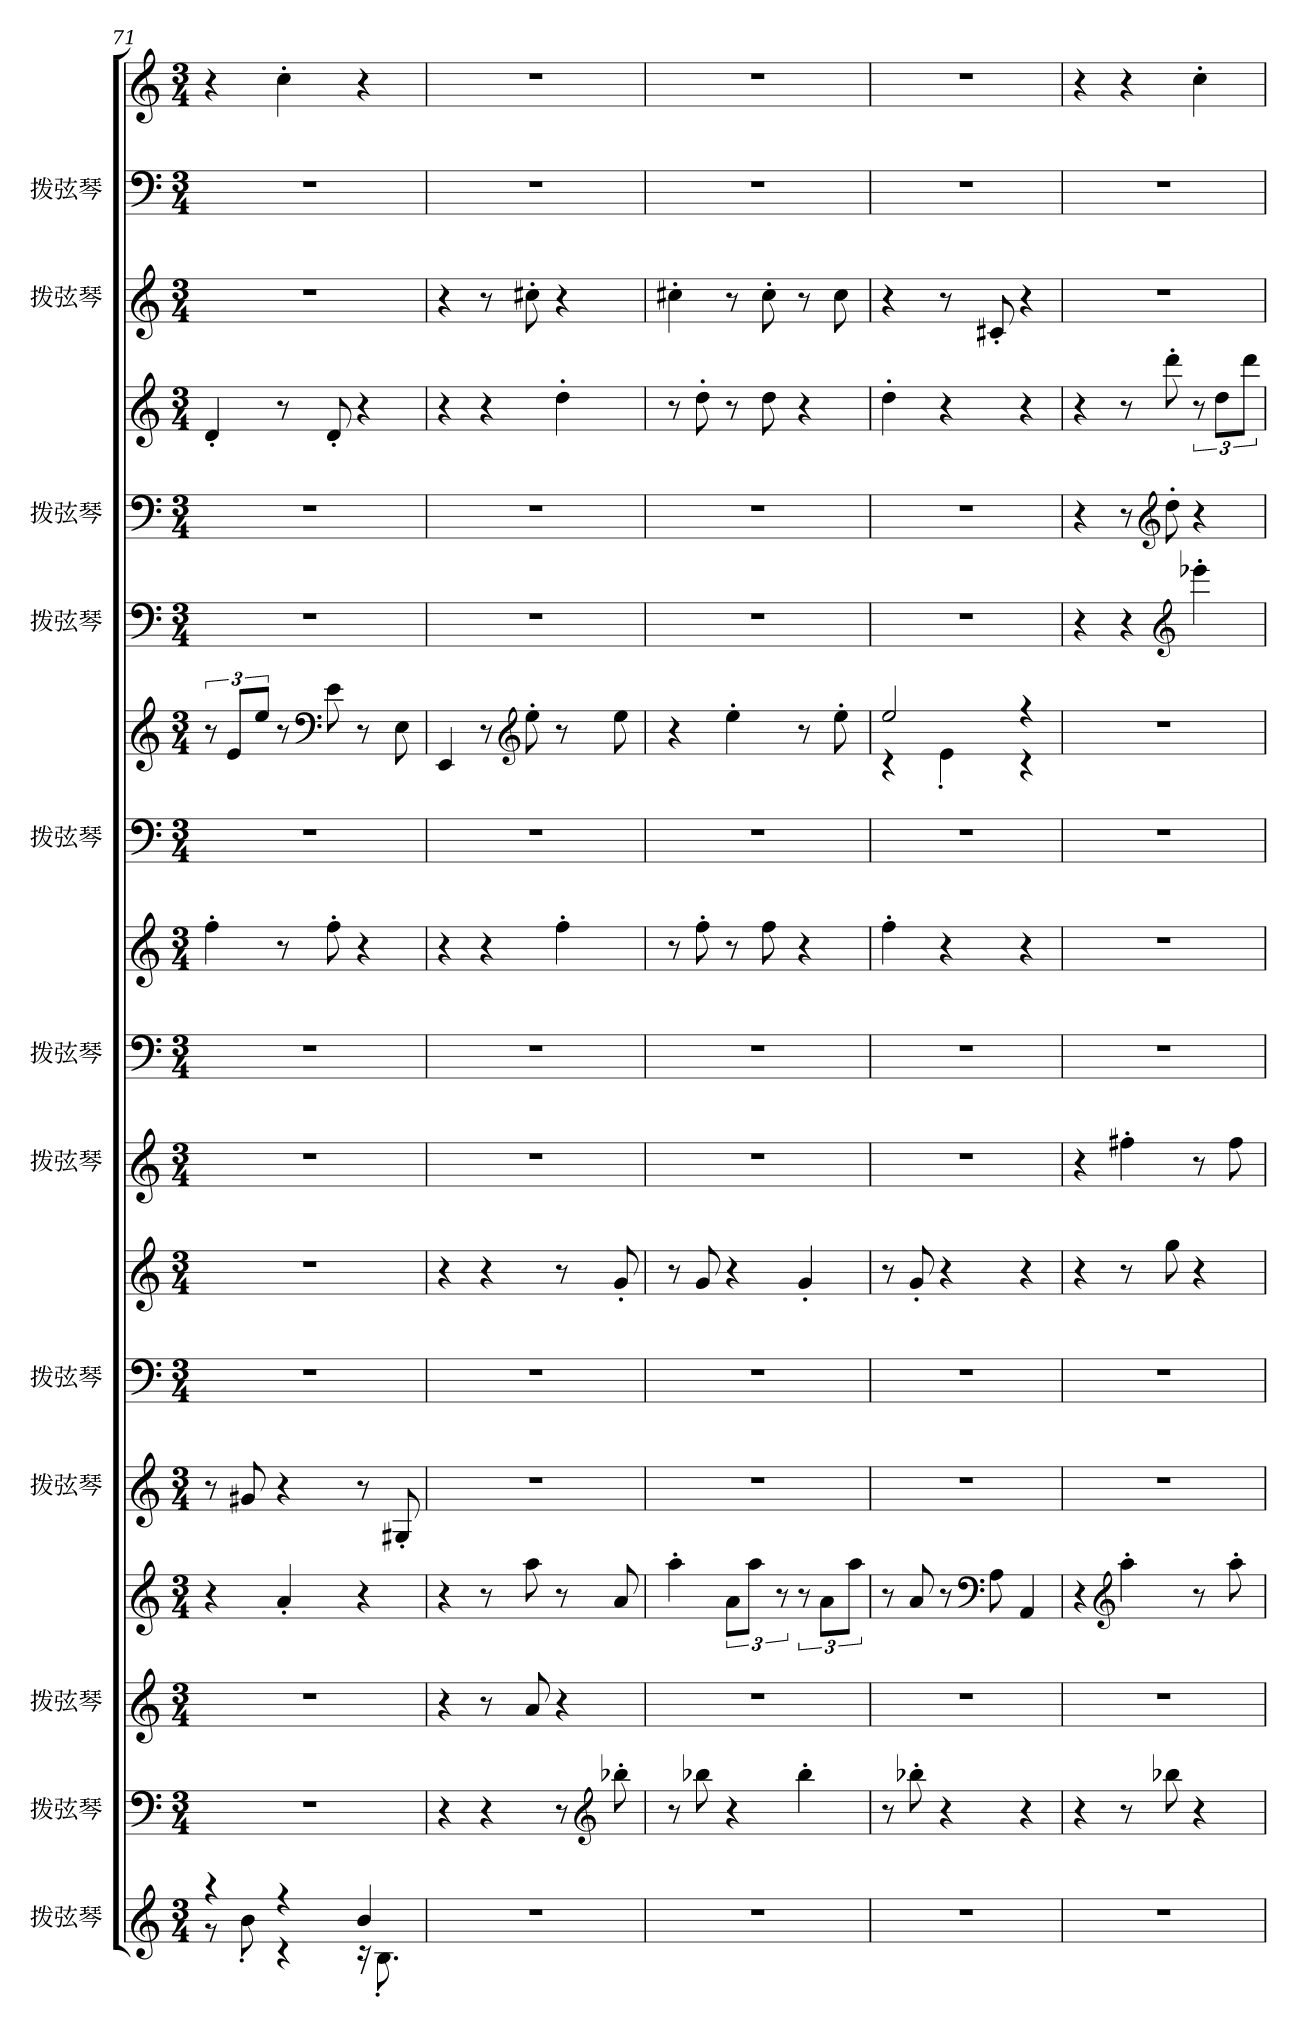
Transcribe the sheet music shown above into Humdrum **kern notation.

**kern	**kern	**kern	**kern	**kern	**kern	**kern	**kern	**kern	**kern	**kern	**kern	**kern	**kern	**kern	**kern	**kern	**kern
*part12	*part11	*part10	*part10	*part9	*part8	*part8	*part7	*part6	*part6	*part5	*part5	*part4	*part3	*part3	*part2	*part1	*part1
*staff18	*staff17	*staff16	*staff15	*staff14	*staff13	*staff12	*staff11	*staff10	*staff9	*staff8	*staff7	*staff6	*staff5	*staff4	*staff3	*staff2	*staff1
*I"拨弦琴	*I"拨弦琴	*I"拨弦琴	*	*I"拨弦琴	*I"拨弦琴	*	*I"拨弦琴	*I"拨弦琴	*	*I"拨弦琴	*	*I"拨弦琴	*I"拨弦琴	*	*I"拨弦琴	*I"拨弦琴	*
!!LO:PB:g=z
*clefG2	*clefF4	*clefG2	*clefG2	*clefG2	*clefF4	*clefG2	*clefG2	*clefF4	*clefG2	*clefF4	*clefG2	*clefF4	*clefF4	*clefG2	*clefG2	*clefF4	*clefG2
*k[]	*k[]	*k[]	*k[]	*k[]	*k[]	*k[]	*k[]	*k[]	*k[]	*k[]	*k[]	*k[]	*k[]	*k[]	*k[]	*k[]	*k[]
*M3/4	*M3/4	*M3/4	*M3/4	*M3/4	*M3/4	*M3/4	*M3/4	*M3/4	*M3/4	*M3/4	*M3/4	*M3/4	*M3/4	*M3/4	*M3/4	*M3/4	*M3/4
=71	=71	=71	=71	=71	=71	=71	=71	=71	=71	=71	=71	=71	=71	=71	=71	=71	=71
*^	*	*	*	*	*	*	*	*	*	*	*	*	*	*	*	*	*
4r	8r	2.r	2.r	4r	8r	2.r	2.r	2.r	2.r	4ff'\	2.r	12r	2.r	2.r	4d'/	2.r	2.r	4r
.	.	.	.	.	.	.	.	.	.	.	.	12e/L	.	.	.	.	.	.
.	8b'\	.	.	.	8g#X/	.	.	.	.	.	.	.	.	.	.	.	.	.
.	.	.	.	.	.	.	.	.	.	.	.	12ee/J	.	.	.	.	.	.
4r	4r	.	.	4a'/	4r	.	.	.	.	8r	.	8r	.	.	8r	.	.	4cc'\
*	*	*	*	*	*	*	*	*	*	*	*	*clefF4	*	*	*	*	*	*
.	.	.	.	.	.	.	.	.	.	8ff'\	.	8e\	.	.	8d'/	.	.	.
4b/	16r	.	.	4r	8r	.	.	.	.	4r	.	8r	.	.	4r	.	.	4r
.	8.B'\	.	.	.	.	.	.	.	.	.	.	.	.	.	.	.	.	.
.	.	.	.	.	8G#X'/	.	.	.	.	.	.	8E\	.	.	.	.	.	.
*v	*v	*	*	*	*	*	*	*	*	*	*	*	*	*	*	*	*	*
=72	=72	=72	=72	=72	=72	=72	=72	=72	=72	=72	=72	=72	=72	=72	=72	=72	=72
2.r	4r	4r	4r	2.r	2.r	4r	2.r	2.r	4r	2.r	4EE/	2.r	2.r	4r	4r	2.r	2.r
.	4r	8r	8r	.	.	4r	.	.	4r	.	8r	.	.	4r	8r	.	.
*	*	*	*	*	*	*	*	*	*	*	*clefG2	*	*	*	*	*	*
.	.	8a/	8aa\	.	.	.	.	.	.	.	8ee'\	.	.	.	8cc#X'\	.	.
.	8r	4r	8r	.	.	8r	.	.	4ff'\	.	8r	.	.	4dd'\	4r	.	.
*	*clefG2	*	*	*	*	*	*	*	*	*	*	*	*	*	*	*	*
.	8bb-X'\	.	8a/	.	.	8g'/	.	.	.	.	8ee\	.	.	.	.	.	.
=73	=73	=73	=73	=73	=73	=73	=73	=73	=73	=73	=73	=73	=73	=73	=73	=73	=73
2.r	8r	2.r	4aa'\	2.r	2.r	8r	2.r	2.r	8r	2.r	4r	2.r	2.r	8r	4cc#X'\	2.r	2.r
.	8bb-X\	.	.	.	.	8g/	.	.	8ff'\	.	.	.	.	8dd'\	.	.	.
.	4r	.	12a\L	.	.	4r	.	.	8r	.	4ee'\	.	.	8r	8r	.	.
.	.	.	12aa\J	.	.	.	.	.	.	.	.	.	.	.	.	.	.
.	.	.	.	.	.	.	.	.	8ff\	.	.	.	.	8dd\	8cc#'\	.	.
.	.	.	12r	.	.	.	.	.	.	.	.	.	.	.	.	.	.
.	4bb-'\	.	12r	.	.	4g'/	.	.	4r	.	8r	.	.	4r	8r	.	.
.	.	.	12a\L	.	.	.	.	.	.	.	.	.	.	.	.	.	.
.	.	.	.	.	.	.	.	.	.	.	8ee'\	.	.	.	8cc#\	.	.
.	.	.	12aa\J	.	.	.	.	.	.	.	.	.	.	.	.	.	.
=74	=74	=74	=74	=74	=74	=74	=74	=74	=74	=74	=74	=74	=74	=74	=74	=74	=74
*	*	*	*	*	*	*	*	*	*	*	*^	*	*	*	*	*	*
2.r	8r	2.r	8r	2.r	2.r	8r	2.r	2.r	4ff'\	2.r	2ee/	4r	2.r	2.r	4dd'\	4r	2.r	2.r
.	8bb-X'\	.	8a/	.	.	8g'/	.	.	.	.	.	.	.	.	.	.	.	.
.	4r	.	8r	.	.	4r	.	.	4r	.	.	4e'\	.	.	4r	8r	.	.
*	*	*	*clefF4	*	*	*	*	*	*	*	*	*	*	*	*	*	*	*
.	.	.	8A\	.	.	.	.	.	.	.	.	.	.	.	.	8c#X'/	.	.
.	4r	.	4AA/	.	.	4r	.	.	4r	.	4r	4r	.	.	4r	4r	.	.
*	*	*	*	*	*	*	*	*	*	*	*v	*v	*	*	*	*	*	*
!!LO:PB:g=z
=75	=75	=75	=75	=75	=75	=75	=75	=75	=75	=75	=75	=75	=75	=75	=75	=75	=75
2.r	4r	2.r	4r	2.r	2.r	4r	4r	2.r	2.r	2.r	2.r	4r	4r	4r	2.r	2.r	4r
*	*	*	*clefG2	*	*	*	*	*	*	*	*	*	*	*	*	*	*
.	8r	.	4aa'\	.	.	8r	4ff#X'\	.	.	.	.	4r	8r	8r	.	.	4r
*	*	*	*	*	*	*	*	*	*	*	*	*	*clefG2	*	*	*	*
.	8bb-X\	.	.	.	.	8gg\	.	.	.	.	.	.	8dd'\	8ddd'\	.	.	.
*	*	*	*	*	*	*	*	*	*	*	*	*clefG2	*	*	*	*	*
.	4r	.	8r	.	.	4r	8r	.	.	.	.	4eee-X'\	4r	12r	.	.	4cc'\
.	.	.	.	.	.	.	.	.	.	.	.	.	.	12dd\L	.	.	.
.	.	.	8aa'\	.	.	.	8ff#\	.	.	.	.	.	.	.	.	.	.
.	.	.	.	.	.	.	.	.	.	.	.	.	.	12ddd\J	.	.	.
=	=	=	=	=	=	=	=	=	=	=	=	=	=	=	=	=	=
*-	*-	*-	*-	*-	*-	*-	*-	*-	*-	*-	*-	*-	*-	*-	*-	*-	*-
